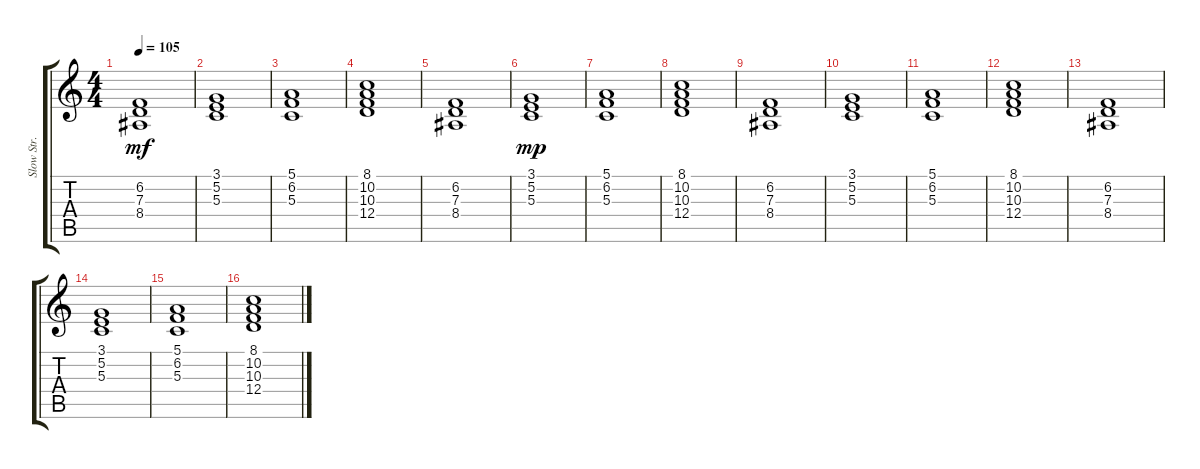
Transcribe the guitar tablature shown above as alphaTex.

\track ("Slow Str." "Slow Str.") {instrument stringensemble2}
\staff {score tabs}
\tuning (E4 B3 G3 D3 A2 E2) {hide}
\ts (4 4)
\tempo 105
\clef g2
\ks c
(6.2 7.3 8.4).1{dy mf} |
(3.1 5.2 5.3).1 |
(5.1 6.2 5.3).1 |
(8.1 10.2 10.3 12.4).1 |
(6.2 7.3 8.4).1 |
(3.1 5.2 5.3).1{dy mp} |
(5.1 6.2 5.3).1 |
(8.1 10.2 10.3 12.4).1 |
(6.2 7.3 8.4).1 |
(3.1 5.2 5.3).1 |
(5.1 6.2 5.3).1{volume 10} |
(8.1 10.2 10.3 12.4).1{volume 10} |
(6.2 7.3 8.4).1{volume 9} |
(3.1 5.2 5.3).1{volume 8} |
(5.1 6.2 5.3).1{volume 7} |
(8.1 10.2 10.3 12.4).1{volume 6}
